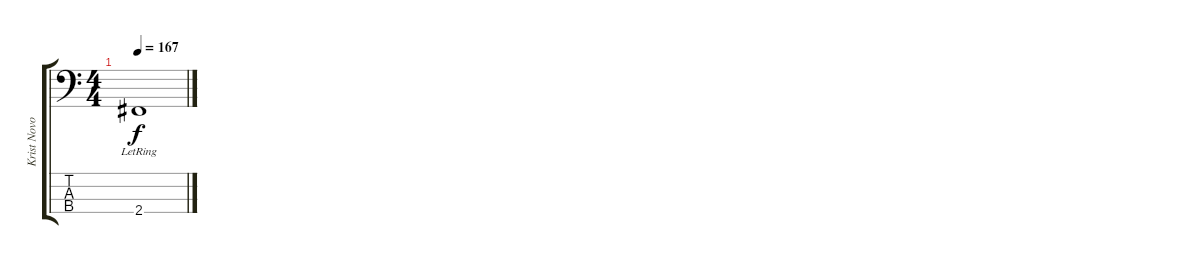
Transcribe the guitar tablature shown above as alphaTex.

\track ("Krist Novoselic" "Krist Novo") {instrument electricbasspick}
\staff {score tabs}
\tuning (G2 D2 A1 E1) {hide}
\ts (4 4)
\tempo 167
\clef f4
\ks c
2.4{lr}.1{dy f}
